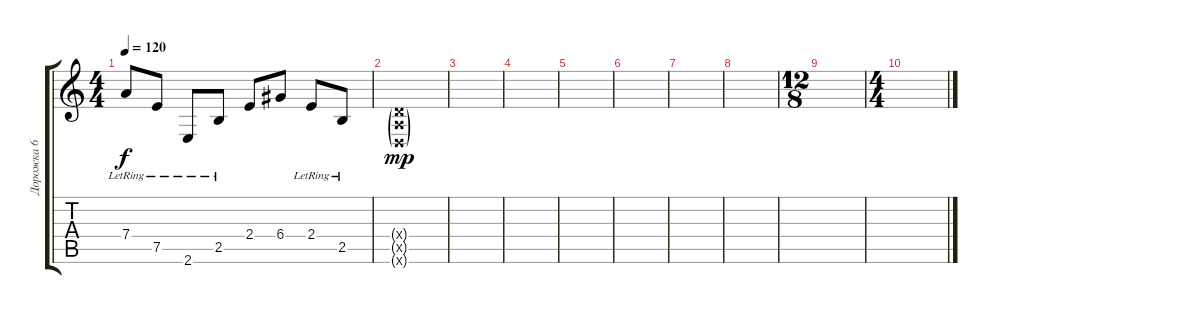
\track ("Дорожка 6" "Дорожка 6") {instrument electricguitarclean}
\staff {score tabs}
\tuning (E4 B3 G3 D3 A2 D2) {hide}
\ts (4 4)
\tempo 120
\clef g2
\ks c
7.4{lr}.8{dy f} 7.5{lr}.8 2.6{lr}.8 2.5{lr}.8 2.4.8 6.4.8 2.4{lr}.8 2.5{lr}.8 |
(0.4{g x} 0.5{g x} 0.6{g x}).1{dy mp} |
|
|
|
|
|
|
\ts (12 8)
|
\ts (4 4)
